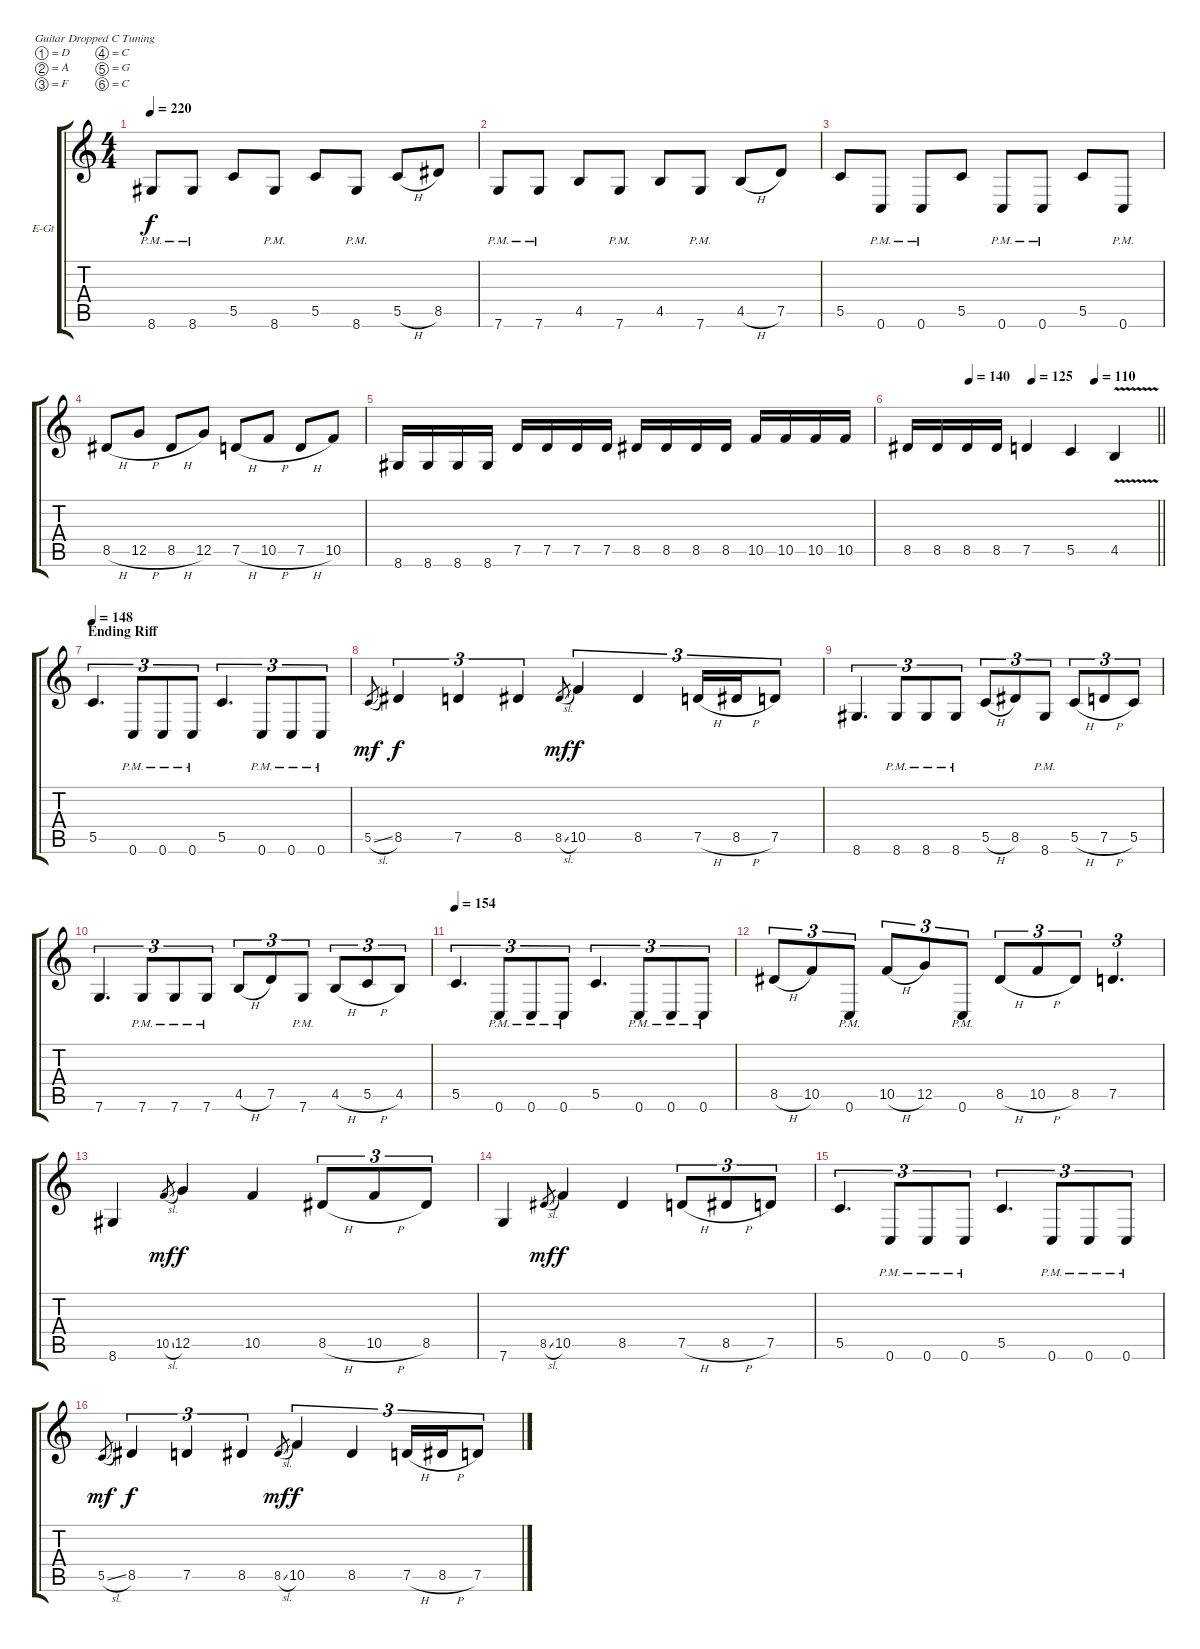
\bracketExtendMode groupsimilarinstruments
\firstSystemTrackNameOrientation horizontal
\otherSystemsTrackNameOrientation horizontal
\track ("Right Guitar" "E-Gt") {instrument distortionguitar}
\staff {score tabs}
\tuning (D4 A3 F3 C3 G2 C2)
\ts (4 4)
\tempo 220
\clef g2
\ks c
8.6{pm}.8{dy f} 8.6{pm}.8 5.5.8 8.6{pm}.8 5.5.8 8.6{pm}.8 5.5{h}.8 8.5.8 |
7.6{pm}.8 7.6{pm}.8 4.5.8 7.6{pm}.8 4.5.8 7.6{pm}.8 4.5{h}.8 7.5.8 |
5.5.8 0.6{pm}.8 0.6{pm}.8 5.5.8 0.6{pm}.8 0.6{pm}.8 5.5.8 0.6{pm}.8 |
8.5{h}.8 12.5{h}.8 8.5{h}.8 12.5.8 7.5{h}.8 10.5{h}.8 7.5{h}.8 10.5.8 |
8.6.16 8.6.16 8.6.16 8.6.16 7.5.16 7.5.16 7.5.16 7.5.16 8.5.16 8.5.16 8.5.16 8.5.16 10.5.16 10.5.16 10.5.16 10.5.16 |
\tempo (140 0.25)
\tempo (125 0.5)
\tempo (110 0.75)
\barLineRight lightlight
8.5.16 8.5.16 8.5.16 8.5.16 7.5.4 5.5.4 4.5{v}.4 |
\section ("" "Ending Riff")
\tempo 148
5.5.4{d tu (3 2)} 0.6{pm}.8{tu (3 2)} 0.6{pm}.8{tu (3 2)} 0.6{pm}.8{tu (3 2)} 5.5.4{d tu (3 2)} 0.6{pm}.8{tu (3 2)} 0.6{pm}.8{tu (3 2)} 0.6{pm}.8{tu (3 2)} |
5.5{sl}.8{gr dy mf} 8.5.4{tu (3 2) dy f} 7.5.4{tu (3 2)} 8.5.4{tu (3 2)} 8.5{sl}.8{gr dy mf} 10.5.4{tu (3 2) dy f} 8.5.4{tu (3 2)} 7.5{h}.16{tu (3 2)} 8.5{h}.16{tu (3 2)} 7.5.8{tu (3 2)} |
8.6.4{d tu (3 2)} 8.6{pm}.8{tu (3 2)} 8.6{pm}.8{tu (3 2)} 8.6{pm}.8{tu (3 2)} 5.5{h}.8{tu (3 2)} 8.5.8{tu (3 2)} 8.6{pm}.8{tu (3 2)} 5.5{h}.8{tu (3 2)} 7.5{h}.8{tu (3 2)} 5.5.8{tu (3 2)} |
7.6.4{d tu (3 2)} 7.6{pm}.8{tu (3 2)} 7.6{pm}.8{tu (3 2)} 7.6{pm}.8{tu (3 2)} 4.5{h}.8{tu (3 2)} 7.5.8{tu (3 2)} 7.6{pm}.8{tu (3 2)} 4.5{h}.8{tu (3 2)} 5.5{h}.8{tu (3 2)} 4.5.8{tu (3 2)} |
\tempo 154
5.5.4{d tu (3 2)} 0.6{pm}.8{tu (3 2)} 0.6{pm}.8{tu (3 2)} 0.6{pm}.8{tu (3 2)} 5.5.4{d tu (3 2)} 0.6{pm}.8{tu (3 2)} 0.6{pm}.8{tu (3 2)} 0.6{pm}.8{tu (3 2)} |
8.5{h}.8{tu (3 2)} 10.5.8{tu (3 2)} 0.6{pm}.8{tu (3 2)} 10.5{h}.8{tu (3 2)} 12.5.8{tu (3 2)} 0.6{pm}.8{tu (3 2)} 8.5{h}.8{tu (3 2)} 10.5{h}.8{tu (3 2)} 8.5.8{tu (3 2)} 7.5.4{d tu (3 2)} |
8.6.4 10.5{sl}.8{gr dy mf} 12.5.4{dy f} 10.5.4 8.5{h}.8{tu (3 2)} 10.5{h}.8{tu (3 2)} 8.5.8{tu (3 2)} |
7.6.4 8.5{sl}.8{gr dy mf} 10.5.4{dy f} 8.5.4 7.5{h}.8{tu (3 2)} 8.5{h}.8{tu (3 2)} 7.5.8{tu (3 2)} |
5.5.4{d tu (3 2)} 0.6{pm}.8{tu (3 2)} 0.6{pm}.8{tu (3 2)} 0.6{pm}.8{tu (3 2)} 5.5.4{d tu (3 2)} 0.6{pm}.8{tu (3 2)} 0.6{pm}.8{tu (3 2)} 0.6{pm}.8{tu (3 2)} |
5.5{sl}.8{gr dy mf} 8.5.4{tu (3 2) dy f} 7.5.4{tu (3 2)} 8.5.4{tu (3 2)} 8.5{sl}.8{gr dy mf} 10.5.4{tu (3 2) dy f} 8.5.4{tu (3 2)} 7.5{h}.16{tu (3 2)} 8.5{h}.16{tu (3 2)} 7.5.8{tu (3 2)}
